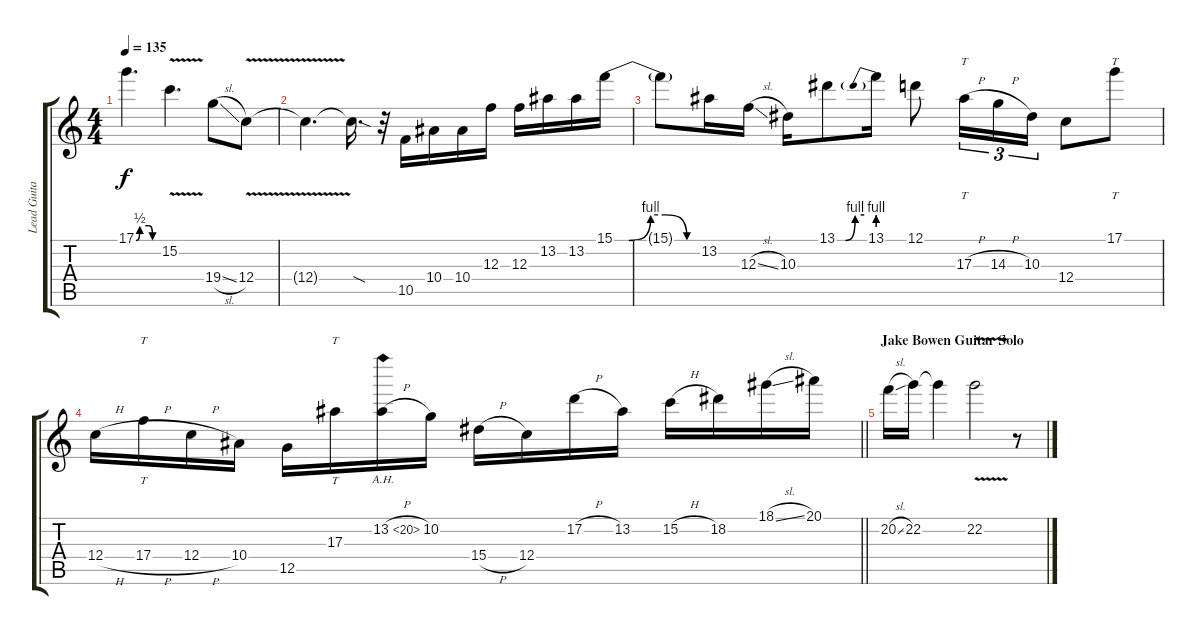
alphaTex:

\track ("Lead Guitar 1" "Lead Guita") {instrument distortionguitar}
\staff {score tabs}
\tuning (D4 A3 F3 C3 G2 C2) {hide}
\ts (4 4)
\tempo 135
\clef g2
\ks c
17.1{be (custom 0 0 10 2 35 2 45 0 60 0) t}.4{d dy f} 15.2{v}.4{d} 19.4{sl}.8 12.4{v}.8 |
12.4{t}.4{d} 12.4{sod t}.16{d} r.32 10.5.16 10.4.16 10.4.16 12.3.16 12.3.16 13.2.16 13.2.16 15.1{be (custom 0 0 10 0 25 4 35 4 50 0 60 0)}.16 |
15.1{t}.8 13.2.16 12.3{sl}.16 10.3.16 13.1{be (custom 0 0 19 0 40 4 60 4)}.8 13.1{be (prebend 0 4 60 4)}.16 12.1.8 17.3{h}.16{tt tu (3 2)} 14.3{h}.16{tu (3 2)} 10.3.16{tu (3 2)} 12.4.8 17.1.8{tt} |
\barLineRight lightlight
12.4{h}.16 17.4{h}.16{tt} 12.4{h}.16 10.4.16 12.5.16 17.3.16{tt} 13.2{ah 7 h}.16 10.2.16 15.4{h}.16 12.4.16 17.2{h}.16 13.2.16 15.2{h}.16 18.2.16 18.1{sl}.16 20.1.16 |
\section ("" "Jake Bowen Guitar Solo")
20.2{sl}.16 22.2.16 22.2{t}.4 22.2{v}.2 r.8
